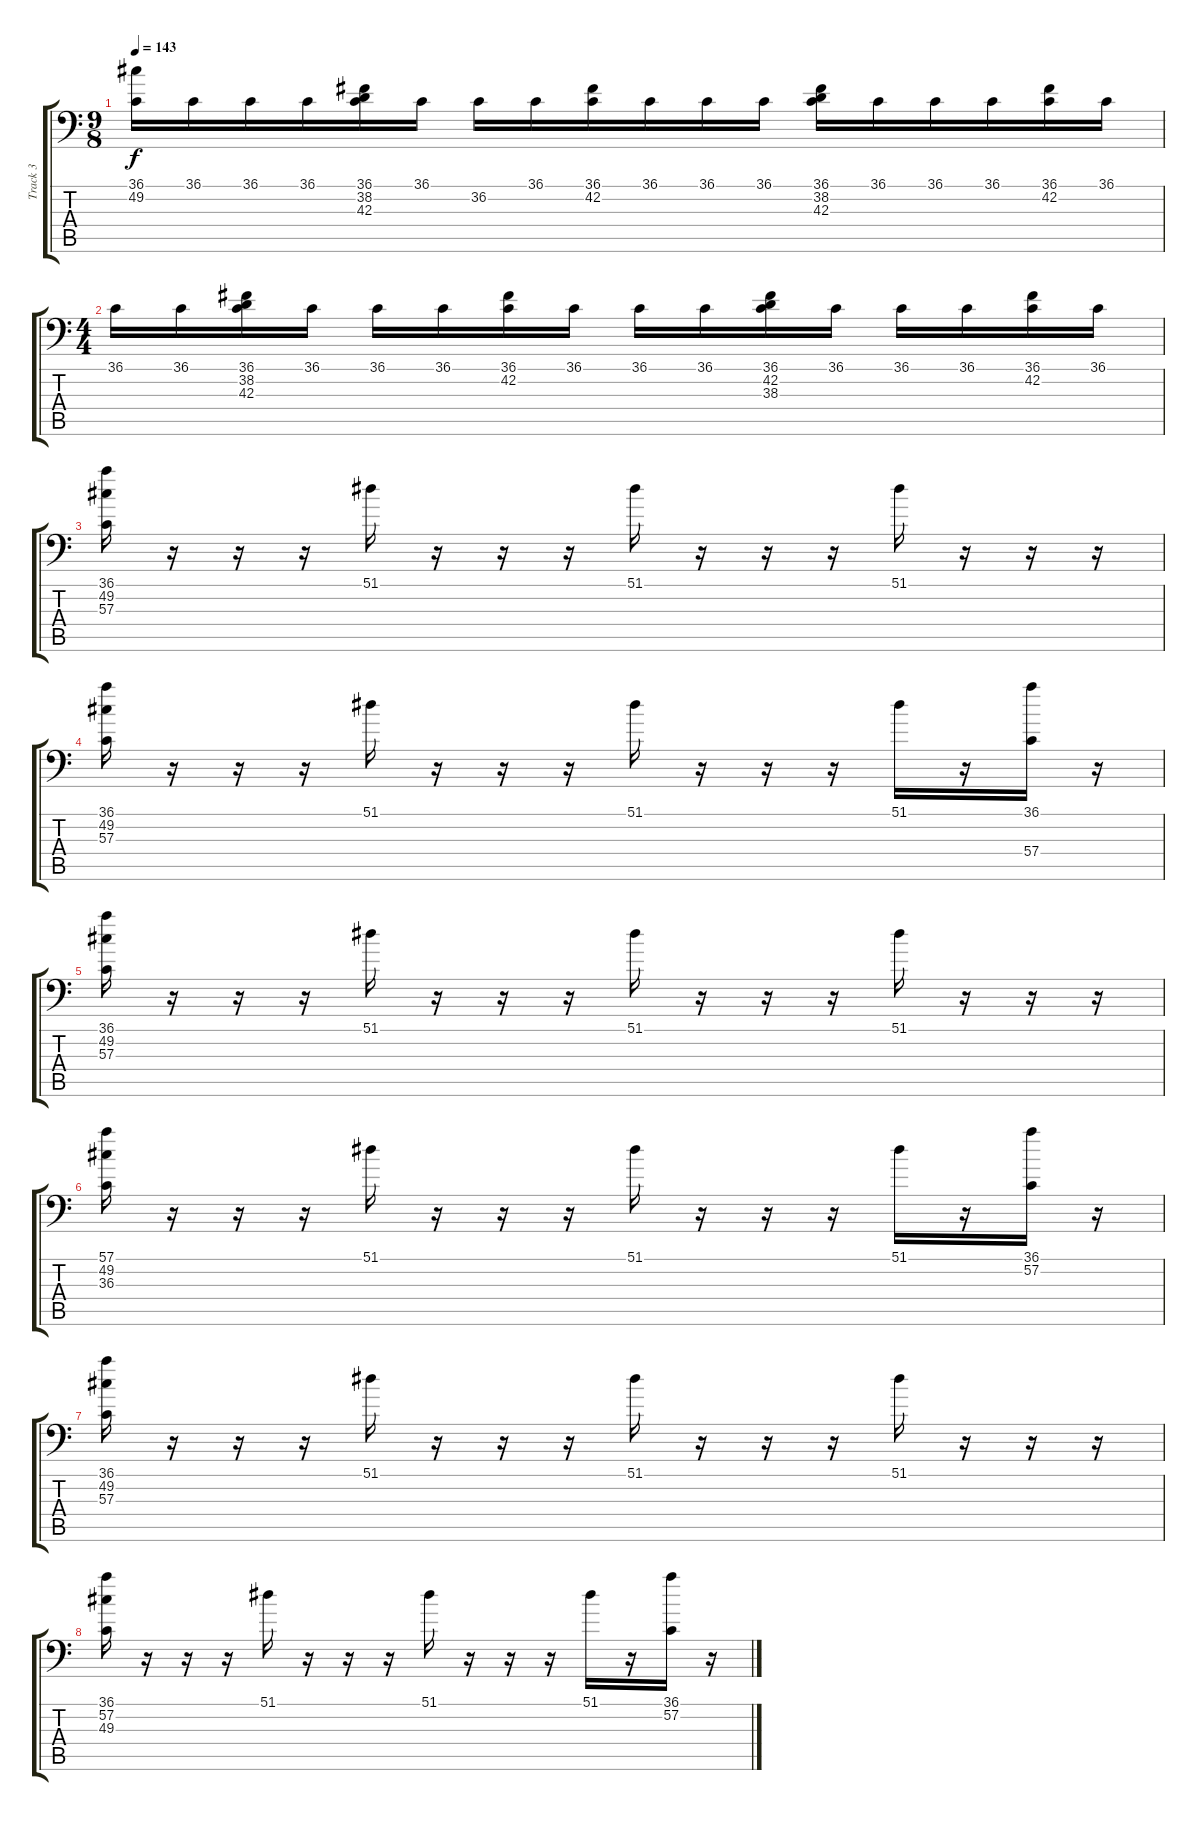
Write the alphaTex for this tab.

\track ("Track 3" "Track 3") {instrument acousticgrandpiano}
\staff {score tabs}
\tuning (C-1 C-1 C-1 C-1 C-1 C-1) {hide}
\ts (9 8)
\tempo 143
\clef f4
\ks c
(36.1 49.2).16{dy f} 36.1.16 36.1.16 36.1.16 (36.1 38.2 42.3).16 36.1.16 36.2.16 36.1.16 (36.1 42.2).16 36.1.16 36.1.16 36.1.16 (36.1 38.2 42.3).16 36.1.16 36.1.16 36.1.16 (36.1 42.2).16 36.1.16 |
\ts (4 4)
36.1.16 36.1.16 (36.1 38.2 42.3).16 36.1.16 36.1.16 36.1.16 (36.1 42.2).16 36.1.16 36.1.16 36.1.16 (36.1 42.2 38.3).16 36.1.16 36.1.16 36.1.16 (36.1 42.2).16 36.1.16 |
(36.1 49.2 57.3).16 r.16 r.16 r.16 51.1.16 r.16 r.16 r.16 51.1.16 r.16 r.16 r.16 51.1.16 r.16 r.16 r.16 |
(36.1 49.2 57.3).16 r.16 r.16 r.16 51.1.16 r.16 r.16 r.16 51.1.16 r.16 r.16 r.16 51.1.16 r.16 (36.1 57.4).16 r.16 |
(36.1 49.2 57.3).16 r.16 r.16 r.16 51.1.16 r.16 r.16 r.16 51.1.16 r.16 r.16 r.16 51.1.16 r.16 r.16 r.16 |
(57.1 49.2 36.3).16 r.16 r.16 r.16 51.1.16 r.16 r.16 r.16 51.1.16 r.16 r.16 r.16 51.1.16 r.16 (36.1 57.2).16 r.16 |
(36.1 49.2 57.3).16 r.16 r.16 r.16 51.1.16 r.16 r.16 r.16 51.1.16 r.16 r.16 r.16 51.1.16 r.16 r.16 r.16 |
(36.1 57.2 49.3).16 r.16 r.16 r.16 51.1.16 r.16 r.16 r.16 51.1.16 r.16 r.16 r.16 51.1.16 r.16 (36.1 57.2).16 r.16
